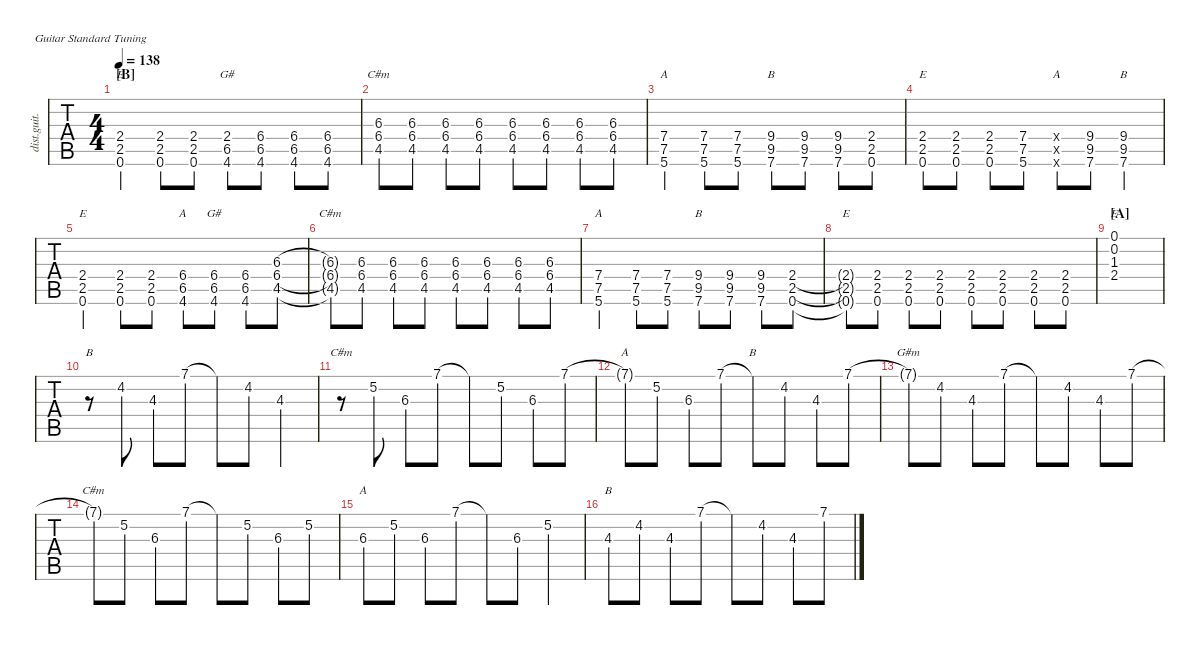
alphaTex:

\defaultSystemsLayout 4
\hideDynamics
\bracketExtendMode nobrackets
\track ("Distortion Guitar" "dist.guit.") {defaultSystemsLayout 4 instrument distortionguitar}
\staff {tabs}
\tuning (E4 B3 G3 D3 A2 E2)
\chord ("B" x x x x x x)
\chord ("E" x x x 2 2 0) {showdiagram false showfingering false barre 2}
\chord ("G#" x x x 6 6 4) {firstfret 4 showdiagram false showfingering false}
\chord ("C#m" x x 6 6 4 x) {firstfret 4 showdiagram false showfingering false}
\chord ("A" x x x 7 7 5) {firstfret 5 showdiagram false showfingering false}
\chord ("B" x x x 9 9 7) {firstfret 7 showdiagram false showfingering false}
\chord ("A" x x x x x x)
\chord ("G#" x x x 2 6 4) {firstfret 2 showdiagram false showfingering false}
\chord ("E" 0 0 1 2 x x) {showdiagram false showfingering false}
\chord ("C#m" x x x x x x)
\chord ("B" 7 x x x x x) {firstfret 7 showdiagram false showfingering false}
\chord ("G#m" 7 x x x x x) {firstfret 7 showdiagram false showfingering false}
\chord ("C#m" 7 x x x x x) {firstfret 7 showdiagram false showfingering false}
\chord ("A" 7 x x x x x) {firstfret 7 showdiagram false showfingering false}
\chord ("A" x x x 2 6 4) {firstfret 2 showdiagram false showfingering false}
\chord ("A" x x 6 x x x) {firstfret 6 showdiagram false showfingering false}
\chord ("B" x x 4 x x x) {showdiagram false showfingering false}
\ts (4 4)
\section ("B" "")
\tempo 138
\clef g2
\ks c
(2.4 2.5 0.6).4{ch "E" dy mf} (2.4 2.5 0.6).8 (2.4 2.5 0.6).8 (2.4 6.5{acc #} 4.6{acc #}).8{ch "G#"} (6.4{acc #} 6.5{acc #} 4.6{acc #}).8 (6.4{acc #} 6.5{acc #} 4.6{acc #}).8 (6.4{acc #} 6.5{acc #} 4.6{acc #}).8 |
(6.3{acc #} 6.4{acc #} 4.5{acc #}).8{ch "C#m"} (6.3{acc #} 6.4{acc #} 4.5{acc #}).8 (6.3{acc #} 6.4{acc #} 4.5{acc #}).8 (6.3{acc #} 6.4{acc #} 4.5{acc #}).8 (6.3{acc #} 6.4{acc #} 4.5{acc #}).8 (6.3{acc #} 6.4{acc #} 4.5{acc #}).8 (6.3{acc #} 6.4{acc #} 4.5{acc #}).8 (6.3{acc #} 6.4{acc #} 4.5{acc #}).8 |
(7.4 7.5 5.6).4{ch "A"} (7.4 7.5 5.6).8 (7.4 7.5 5.6).8 (7.6 9.5{acc #} 9.4).8{ch "B"} (7.6 9.5{acc #} 9.4).8 (7.6 9.5{acc #} 9.4).8 (2.4 2.5 0.6).8 |
(2.4 2.5 0.6).8{ch "E"} (0.6 2.5 2.4).8 (2.4 2.5 0.6).8 (5.6 7.5 7.4).8 (0.4{x} 0.5{x} 0.6{x}).8{ch "A"} (7.6 9.5{acc #} 9.4).8 (9.4{st} 9.5{st acc #} 7.6{st}).4{ch "B"} |
(2.4 2.5 0.6).4{ch "E"} (2.4 2.5 0.6).8 (2.4 2.5 0.6).8 (6.4{acc #} 6.5{acc #} 4.6{acc #}).8{ch "A"} (6.4{acc #} 6.5{acc #} 4.6{acc #}).8{ch "G#"} (6.4{acc #} 6.5{acc #} 4.6{acc #}).8 (6.3{acc #} 6.4{acc #} 4.5{acc #}).8 |
(6.3{t acc #} 6.4{t acc #} 4.5{t acc #}).8{ch "C#m"} (6.3{acc #} 6.4{acc #} 4.5{acc #}).8 (6.3{acc #} 6.4{acc #} 4.5{acc #}).8 (6.3{acc #} 6.4{acc #} 4.5{acc #}).8 (6.3{acc #} 6.4{acc #} 4.5{acc #}).8 (6.3{acc #} 6.4{acc #} 4.5{acc #}).8 (6.3{acc #} 6.4{acc #} 4.5{acc #}).8 (6.3{acc #} 6.4{acc #} 4.5{acc #}).8 |
(7.4 7.5 5.6).4{ch "A"} (7.4 7.5 5.6).8 (7.4 7.5 5.6).8 (7.6 9.5{acc #} 9.4).8{ch "B"} (7.6 9.5{acc #} 9.4).8 (7.6 9.5{acc #} 9.4).8 (2.4 2.5 0.6).8 |
(2.4{t} 2.5{t} 0.6{t}).8{ch "E"} (0.6 2.5 2.4).8 (0.6 2.5 2.4).8 (0.6 2.5 2.4).8 (0.6 2.5 2.4).8 (0.6 2.5 2.4).8 (0.6 2.5 2.4).8 (0.6 2.5 2.4).8 |
\section ("A" "")
(0.1 0.2 1.3{acc #} 2.4).1{ch "E" instrument electricguitarclean} |
r.8{ch "B"} 4.2{acc #}.8 4.3.8 7.1.8 7.1{t}.8 4.2{acc #}.8 4.3.4 |
r.8{ch "C#m"} 5.2.8 6.3{acc #}.8 7.1.8 7.1{t}.8 5.2.8 6.3{acc #}.8 7.1.8 |
7.1{t}.8{ch "A"} 5.2.8 6.3{acc #}.8 7.1.8 7.1{t}.8{ch "B"} 4.2{acc #}.8 4.3.8 7.1.8 |
7.1{t}.8{ch "G#m"} 4.2{acc #}.8 4.3.8 7.1.8 7.1{t}.8 4.2{acc #}.8 4.3.8 7.1.8 |
7.1{t}.8{ch "C#m"} 5.2.8 6.3{acc #}.8 7.1.8 7.1{t}.8 5.2.8 6.3{acc #}.8 5.2.8 |
6.3{acc #}.8{ch "A"} 5.2.8 6.3{acc #}.8 7.1.8 7.1{t}.8 6.3{acc #}.8 5.2.4 |
4.3.8{ch "B"} 4.2{acc #}.8 4.3.8 7.1.8 7.1{t}.8 4.2{acc #}.8 4.3.8 7.1.8
